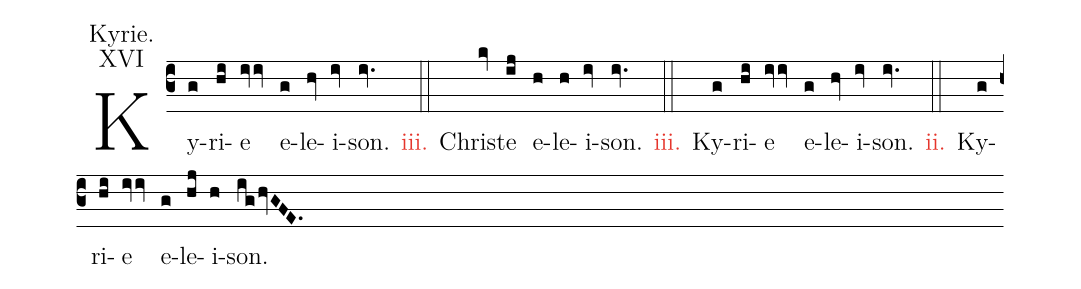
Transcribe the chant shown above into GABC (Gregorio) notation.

annotation: Kyrie.;
annotation: XVI;
%%
Ky(g)ri(hi)e(ivv) e(g)le(hv)i(iv)son.(iv.) <c>iii.</c>(::) Chris(kv)te(ij) e(h)le(h)i(iv)son.(iv.) <c>iii.</c>(::) Ky(g)ri(hi)e(ivv) e(g)le(hv)i(iv)son.(iv.) <c>ii.</c>(::) Ky(g)ri(hi)e(ivv) e(g)le(hj)i(h)son.(ighvGFE.)
